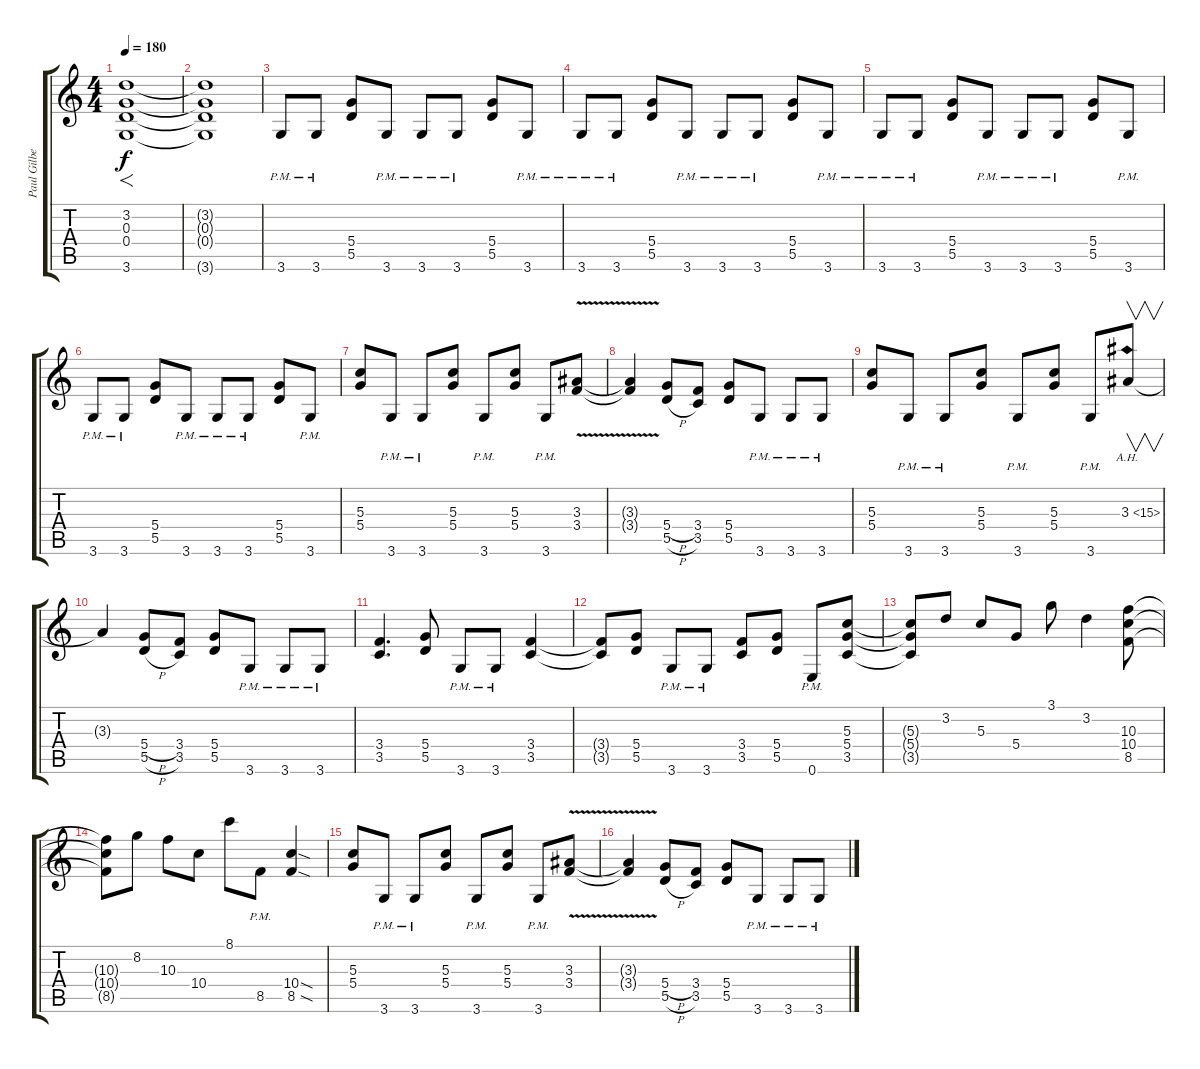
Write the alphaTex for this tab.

\track ("Paul Gilbert" "Paul Gilbe") {instrument overdrivenguitar}
\staff {score tabs}
\tuning (E4 B3 G3 D3 A2 E2) {hide}
\ts (4 4)
\tempo 180
\clef g2
\ks c
(3.2 0.3 0.4 3.6).1{f dy f instrument overdrivenguitar} |
(3.2{t} 0.3{t} 0.4{t} 3.6{t}).1 |
3.6{pm}.8 3.6{pm}.8 (5.4 5.5).8 3.6{pm}.8 3.6{pm}.8 3.6{pm}.8 (5.4 5.5).8 3.6{pm}.8 |
3.6{pm}.8 3.6{pm}.8 (5.4 5.5).8 3.6{pm}.8 3.6{pm}.8 3.6{pm}.8 (5.4 5.5).8 3.6{pm}.8 |
3.6{pm}.8 3.6{pm}.8 (5.4 5.5).8 3.6{pm}.8 3.6{pm}.8 3.6{pm}.8 (5.4 5.5).8 3.6{pm}.8 |
3.6{pm}.8 3.6{pm}.8 (5.4 5.5).8 3.6{pm}.8 3.6{pm}.8 3.6{pm}.8 (5.4 5.5).8 3.6{pm}.8 |
(5.3 5.4).8 3.6{pm}.8 3.6{pm}.8 (5.3 5.4).8 3.6{pm}.8 (5.3 5.4).8 3.6{pm}.8 (3.3{v} 3.4{v}).8 |
(3.3{t} 3.4{t}).4 (5.4{h} 5.5{h}).8 (3.4 3.5).8 (5.4 5.5).8 3.6{pm}.8 3.6{pm}.8 3.6{pm}.8 |
(5.3 5.4).8 3.6{pm}.8 3.6{pm}.8 (5.3 5.4).8 3.6{pm}.8 (5.3 5.4).8 3.6{pm}.8 3.3{ah 12}.8{v} |
3.3{t}.4 (5.4{h} 5.5{h}).8 (3.4 3.5).8 (5.4 5.5).8 3.6{pm}.8 3.6{pm}.8 3.6{pm}.8 |
(3.4 3.5).4{d} (5.4 5.5).8 3.6{pm}.8 3.6{pm}.8 (3.4 3.5).4 |
(3.4{t} 3.5{t}).8 (5.4 5.5).8 3.6{pm}.8 3.6{pm}.8 (3.4 3.5).8 (5.4 5.5).8 0.6{pm}.8 (5.3 5.4 3.5).8 |
(5.3{t} 5.4{t} 3.5{t}).8 3.2.8 5.3.8 5.4.8 3.1.8 3.2.4 (10.3 10.4 8.5).8 |
(10.3{t} 10.4{t} 8.5{t}).8 8.2.8 10.3.8 10.4.8 8.1.8 8.5{pm}.8 (10.4{sod} 8.5{sod}).4 |
(5.3 5.4).8 3.6{pm}.8 3.6{pm}.8 (5.3 5.4).8 3.6{pm}.8 (5.3 5.4).8 3.6{pm}.8 (3.3{v} 3.4{v}).8 |
(3.3{t} 3.4{t}).4 (5.4{h} 5.5{h}).8 (3.4 3.5).8 (5.4 5.5).8 3.6{pm}.8 3.6{pm}.8 3.6{pm}.8
